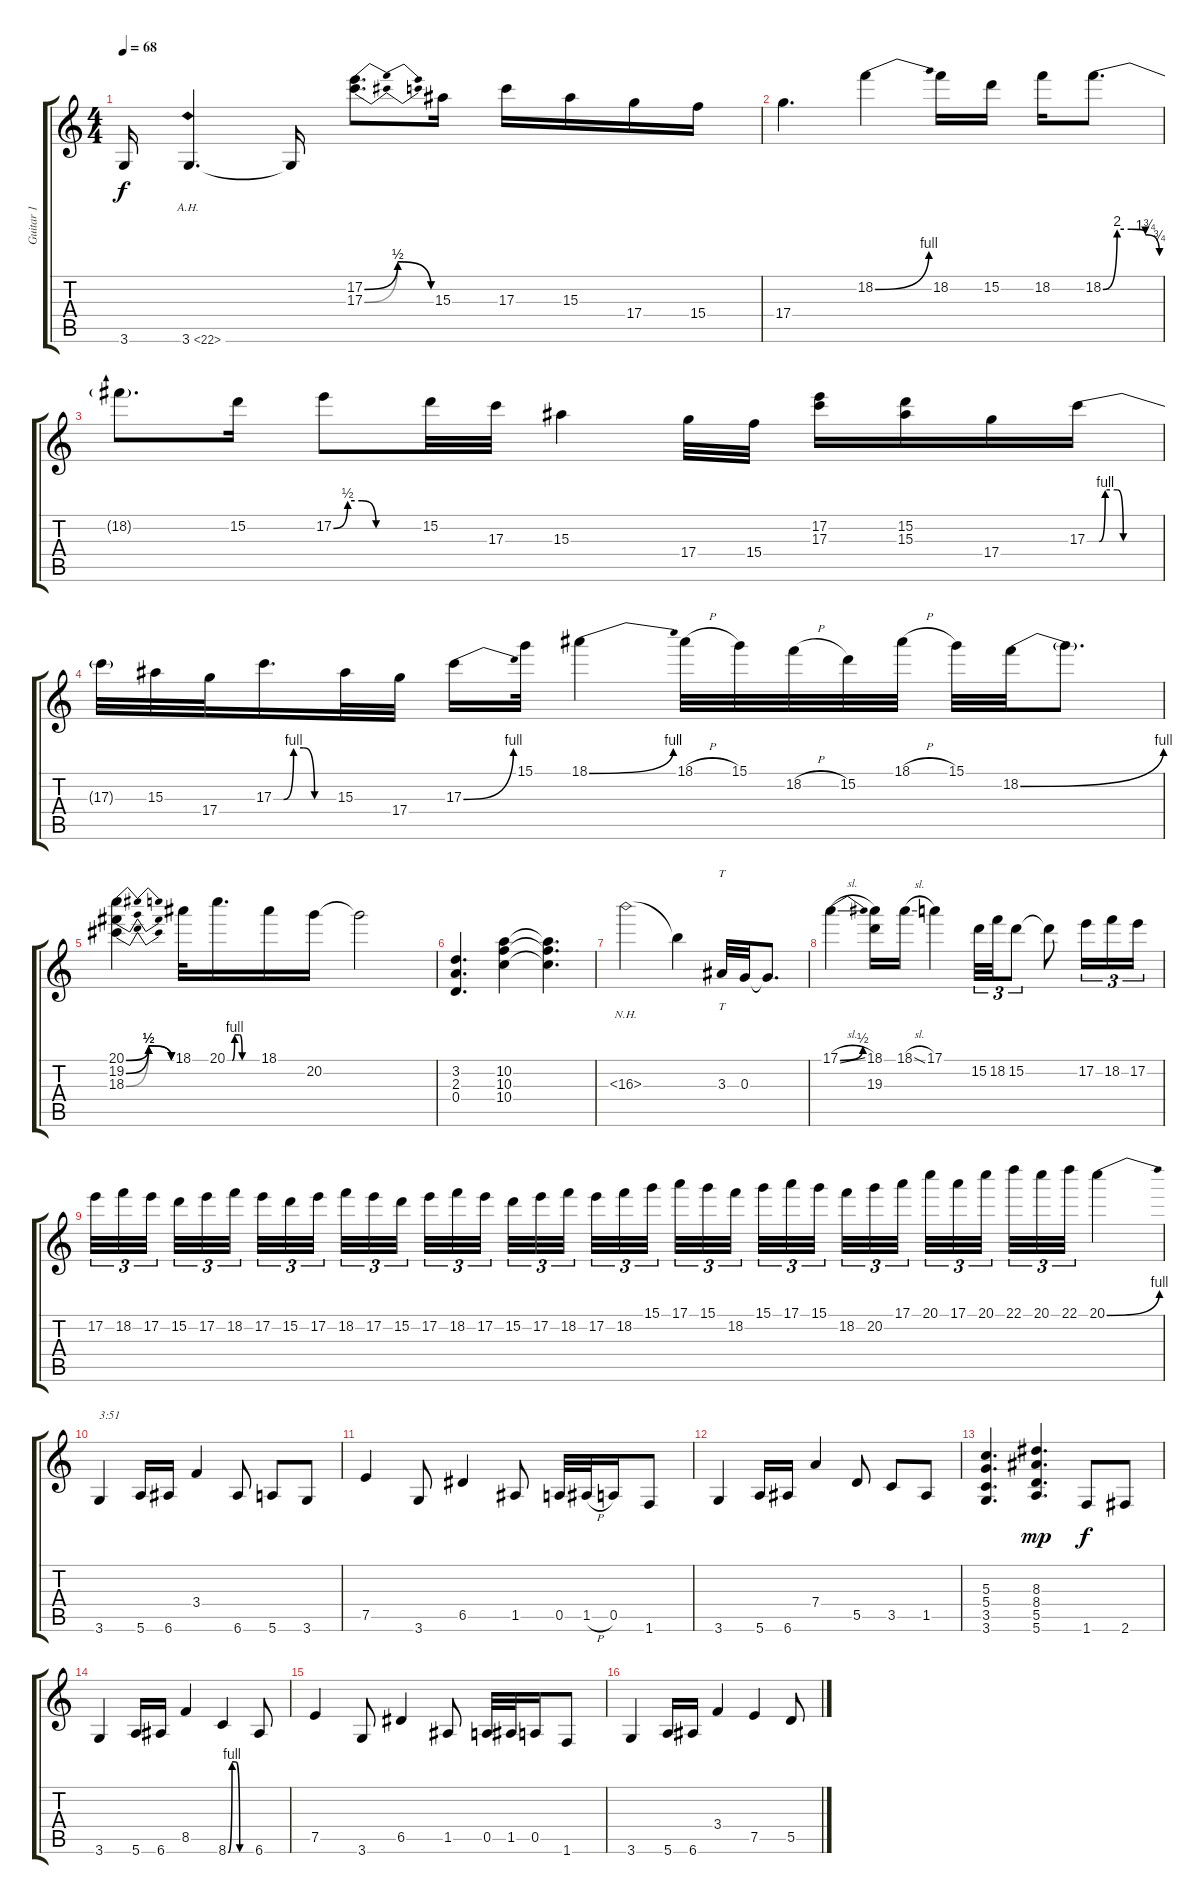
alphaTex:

\track ("Guitar 1" "Guitar 1") {instrument distortionguitar}
\staff {score tabs}
\tuning (E4 B3 G3 D3 A2 E2) {hide}
\ts (4 4)
\tempo 68
\clef g2
\ks c
3.6{t}.16{dy f} 3.6{ah 19}.4{d} 3.6{t}.16 (17.2{be (bendrelease 0 0 40 2 40 2 60 0)} 17.3{be (bendrelease 0 0 40 2 40 2 60 0)}).8{d volume 14 instrument distortionguitar} 15.3.16 17.3.16 15.3.16 17.4.16 15.4.16 |
17.4.4{d} 18.2{be (bend 0 0 60 4)}.4 18.2.16 15.2.16 18.2.16 18.2{be (custom 0 0 15 8 30 8 45 7 60 3)}.8{d} |
18.2{t}.8{d} 15.2.16 17.2{be (custom 0 0 10 2 20 2 30 0 60 0)}.8 15.2.32 17.3.32 15.3.4 17.4.32 15.4.32 (17.2 17.3).16 (15.2 15.3).16 17.4.16 17.3{be (custom 0 0 10 0 15 4 25 4 30 0 40 0 60 0)}.16 |
17.3{t}.32 15.3.32 17.4.32 17.3{be (custom 0 0 10 0 20 4 30 4 41 0 60 0)}.16{d} 15.3.32 17.4.32 17.3{be (bend 0 0 60 4)}.16 15.1.32 18.1{be (bend 0 0 60 4)}.4 18.1{h}.32 15.1.32 18.2{h}.32 15.2.32 18.1{h}.32 15.1.32 18.2{be (bend 0 0 60 4)}.32 18.2{t}.8{d} |
(20.1{be (bendrelease 0 0 30 2 30 2 60 0)} 19.2{be (bendrelease 0 0 30 2 30 2 60 0)} 18.3{be (bendrelease 0 0 30 2 30 2 60 0)}).4 18.1.32 20.1{be (custom 0 0 10 0 15 4 25 4 30 0 40 0 60 0)}.16{d} 18.1.16 20.2.16 20.2{t}.2 |
(3.2 2.3 0.4).4{d instrument distortionguitar} (10.2 10.3 10.4).4 (10.2{t} 10.3{t} 10.4{t}).4{d} |
16.3{nh}.2 16.3{t}.4 3.3.32{tt} 0.3.32 0.3{t}.8{d} |
17.1{be (bend 0 0 60 2) sl}.4 (18.1 19.3).16 18.1{sl}.16 17.1.4 15.2.32{tu (3 2)} 18.2.32{tu (3 2)} 15.2.8{tu (3 2)} 15.2{t}.8 17.2.16{tu (3 2)} 18.2.16{tu (3 2)} 17.2.16{tu (3 2)} |
17.2.32{tu (3 2)} 18.2.32{tu (3 2)} 17.2.32{tu (3 2) beam splitsecondary} 15.2.32{tu (3 2)} 17.2.32{tu (3 2)} 18.2.32{tu (3 2) beam splitsecondary} 17.2.32{tu (3 2)} 15.2.32{tu (3 2)} 17.2.32{tu (3 2) beam splitsecondary} 18.2.32{tu (3 2)} 17.2.32{tu (3 2)} 15.2.32{tu (3 2)} 17.2.32{tu (3 2)} 18.2.32{tu (3 2)} 17.2.32{tu (3 2) beam splitsecondary} 15.2.32{tu (3 2)} 17.2.32{tu (3 2)} 18.2.32{tu (3 2) beam splitsecondary} 17.2.32{tu (3 2)} 18.2.32{tu (3 2)} 15.1.32{tu (3 2) beam splitsecondary} 17.1.32{tu (3 2)} 15.1.32{tu (3 2)} 18.2.32{tu (3 2)} 15.1.32{tu (3 2)} 17.1.32{tu (3 2)} 15.1.32{tu (3 2) beam splitsecondary} 18.2.32{tu (3 2)} 20.2.32{tu (3 2)} 17.1.32{tu (3 2) beam splitsecondary} 20.1.32{tu (3 2)} 17.1.32{tu (3 2)} 20.1.32{tu (3 2) beam splitsecondary} 22.1.32{tu (3 2)} 20.1.32{tu (3 2)} 22.1.32{tu (3 2)} 20.1{be (bend 0 0 60 4)}.4 |
3.6.4{txt "3:51" instrument distortionguitar} 5.6.16 6.6.16 3.4.4 6.6.8 5.6.8 3.6.8 |
7.5.4 3.6.8 6.5.4 1.5.8 0.5.32 1.5{h}.32 0.5.16 1.6.8 |
3.6.4 5.6.16 6.6.16 7.4.4 5.5.8 3.5.8 1.5.8 |
(5.3 5.4 3.5 3.6).4{d} (8.3 8.4 5.5 5.6).4{d dy mp} 1.6.8{dy f} 2.6.8 |
3.6.4 5.6.16 6.6.16 8.5.4 8.6{be (custom 0 0 10 4 20 4 30 0 60 0)}.4 6.6.8 |
7.5.4 3.6.8 6.5.4 1.5.8 0.5.32 1.5.32 0.5.16 1.6.8 |
3.6.4 5.6.16 6.6.16 3.4.4 7.5.4 5.5.8
